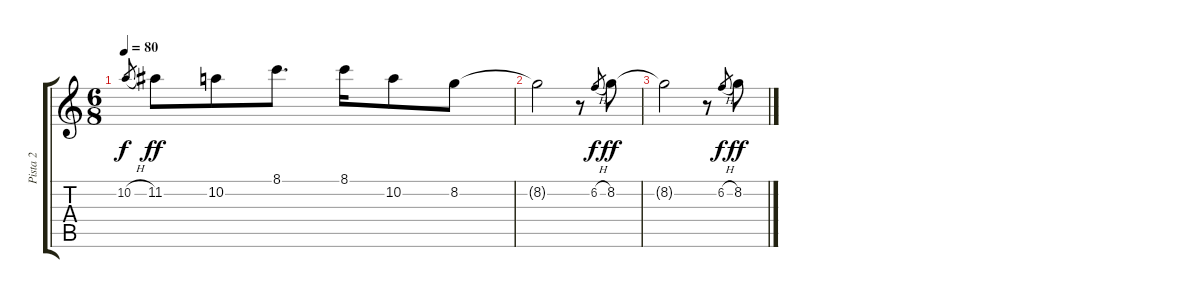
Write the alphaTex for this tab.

\track ("Pista 2" "Pista 2") {instrument acousticguitarnylon}
\staff {score tabs}
\tuning (E4 B3 G3 D3 A2 E2) {hide}
\ts (6 8)
\tempo 80
\clef g2
\ks c
10.2{h}.8{gr dy f} 11.2.8{dy ff} 10.2.8 8.1.8{d} 8.1.16 10.2.8 8.2.8 |
8.2{t}.2 r.8 6.2{h}.8{gr dy f} 8.2.8{dy ff} |
8.2{t}.2 r.8 6.2{h}.8{gr dy f} 8.2.8{dy ff}
